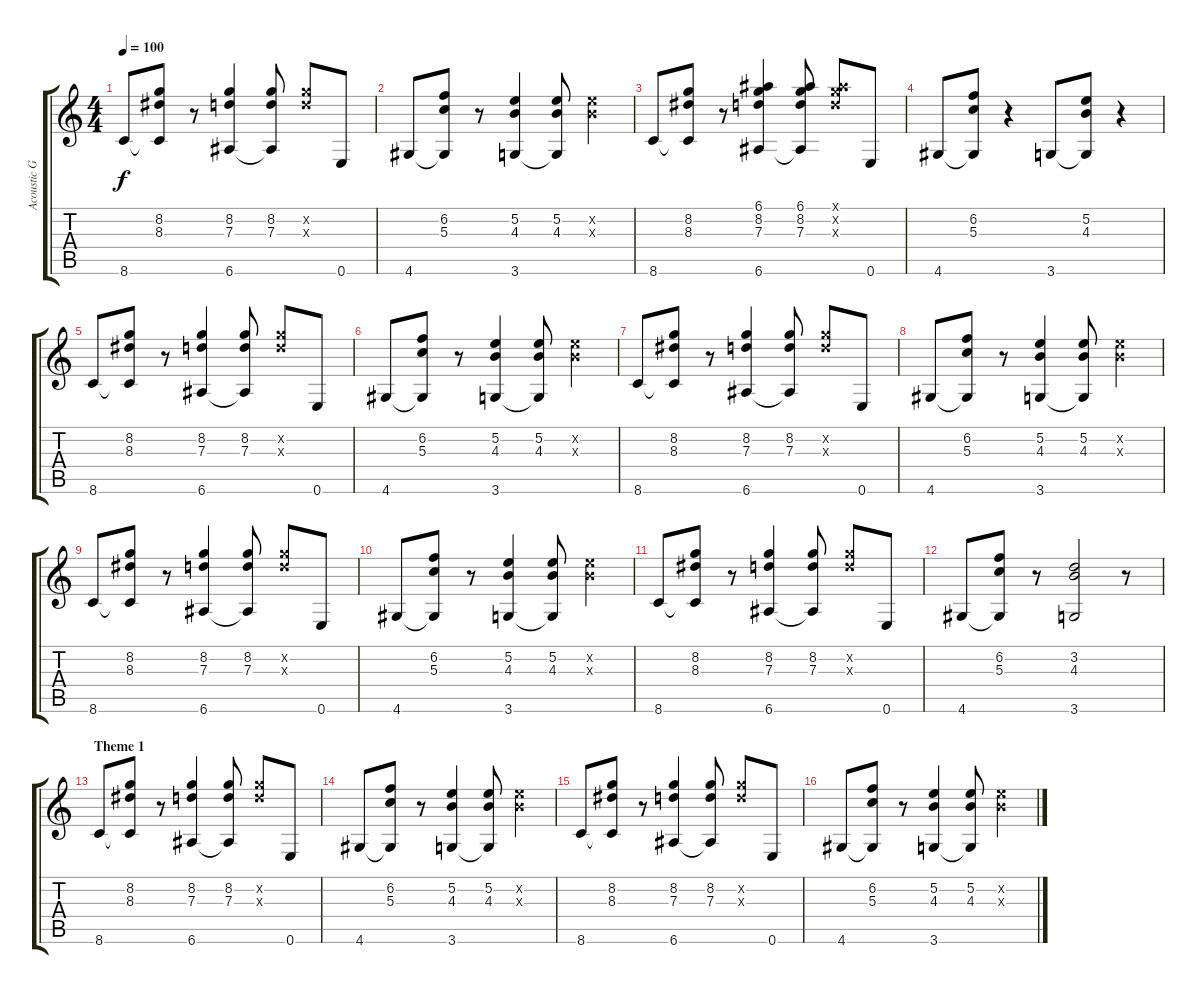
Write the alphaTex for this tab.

\track ("Acoustic Guitar" "Acoustic G") {instrument acousticguitarsteel}
\staff {score tabs}
\tuning (E4 B3 G3 D3 A2 E2) {hide}
\ts (4 4)
\tempo 100
\clef g2
\ks c
8.6.8{dy f} (8.2 8.3 8.6{t}).8 r.8 (8.2 7.3 6.6).4 (8.2 7.3 6.6{t}).8 (8.2{x} 7.3{x}).8 0.6.8 |
4.6.8 (6.2 5.3 4.6{t}).8 r.8 (5.2 4.3 3.6).4 (5.2 4.3 3.6{t}).8 (5.2{x} 4.3{x}).4 |
8.6.8 (8.2 8.3 8.6{t}).8 r.8 (6.1 8.2 7.3 6.6).4 (6.1 8.2 7.3 6.6{t}).8 (6.1{x} 8.2{x} 7.3{x}).8 0.6.8 |
4.6.8 (6.2 5.3 4.6{t}).8 r.4 3.6.8 (5.2 4.3 3.6{t}).8 r.4 |
8.6.8 (8.2 8.3 8.6{t}).8 r.8 (8.2 7.3 6.6).4 (8.2 7.3 6.6{t}).8 (8.2{x} 7.3{x}).8 0.6.8 |
4.6.8 (6.2 5.3 4.6{t}).8 r.8 (5.2 4.3 3.6).4 (5.2 4.3 3.6{t}).8 (5.2{x} 4.3{x}).4 |
8.6.8 (8.2 8.3 8.6{t}).8 r.8 (8.2 7.3 6.6).4 (8.2 7.3 6.6{t}).8 (8.2{x} 7.3{x}).8 0.6.8 |
4.6.8 (6.2 5.3 4.6{t}).8 r.8 (5.2 4.3 3.6).4 (5.2 4.3 3.6{t}).8 (5.2{x} 4.3{x}).4 |
8.6.8 (8.2 8.3 8.6{t}).8 r.8 (8.2 7.3 6.6).4 (8.2 7.3 6.6{t}).8 (8.2{x} 7.3{x}).8 0.6.8 |
4.6.8 (6.2 5.3 4.6{t}).8 r.8 (5.2 4.3 3.6).4 (5.2 4.3 3.6{t}).8 (5.2{x} 4.3{x}).4 |
8.6.8 (8.2 8.3 8.6{t}).8 r.8 (8.2 7.3 6.6).4 (8.2 7.3 6.6{t}).8 (8.2{x} 7.3{x}).8 0.6.8 |
4.6.8 (6.2 5.3 4.6{t}).8 r.8 (3.2 4.3 3.6).2 r.8 |
\section ("" "Theme 1")
8.6.8 (8.2 8.3 8.6{t}).8 r.8 (8.2 7.3 6.6).4 (8.2 7.3 6.6{t}).8 (8.2{x} 7.3{x}).8 0.6.8 |
4.6.8 (6.2 5.3 4.6{t}).8 r.8 (5.2 4.3 3.6).4 (5.2 4.3 3.6{t}).8 (5.2{x} 4.3{x}).4 |
8.6.8 (8.2 8.3 8.6{t}).8 r.8 (8.2 7.3 6.6).4 (8.2 7.3 6.6{t}).8 (8.2{x} 7.3{x}).8 0.6.8 |
4.6.8 (6.2 5.3 4.6{t}).8 r.8 (5.2 4.3 3.6).4 (5.2 4.3 3.6{t}).8 (5.2{x} 4.3{x}).4
